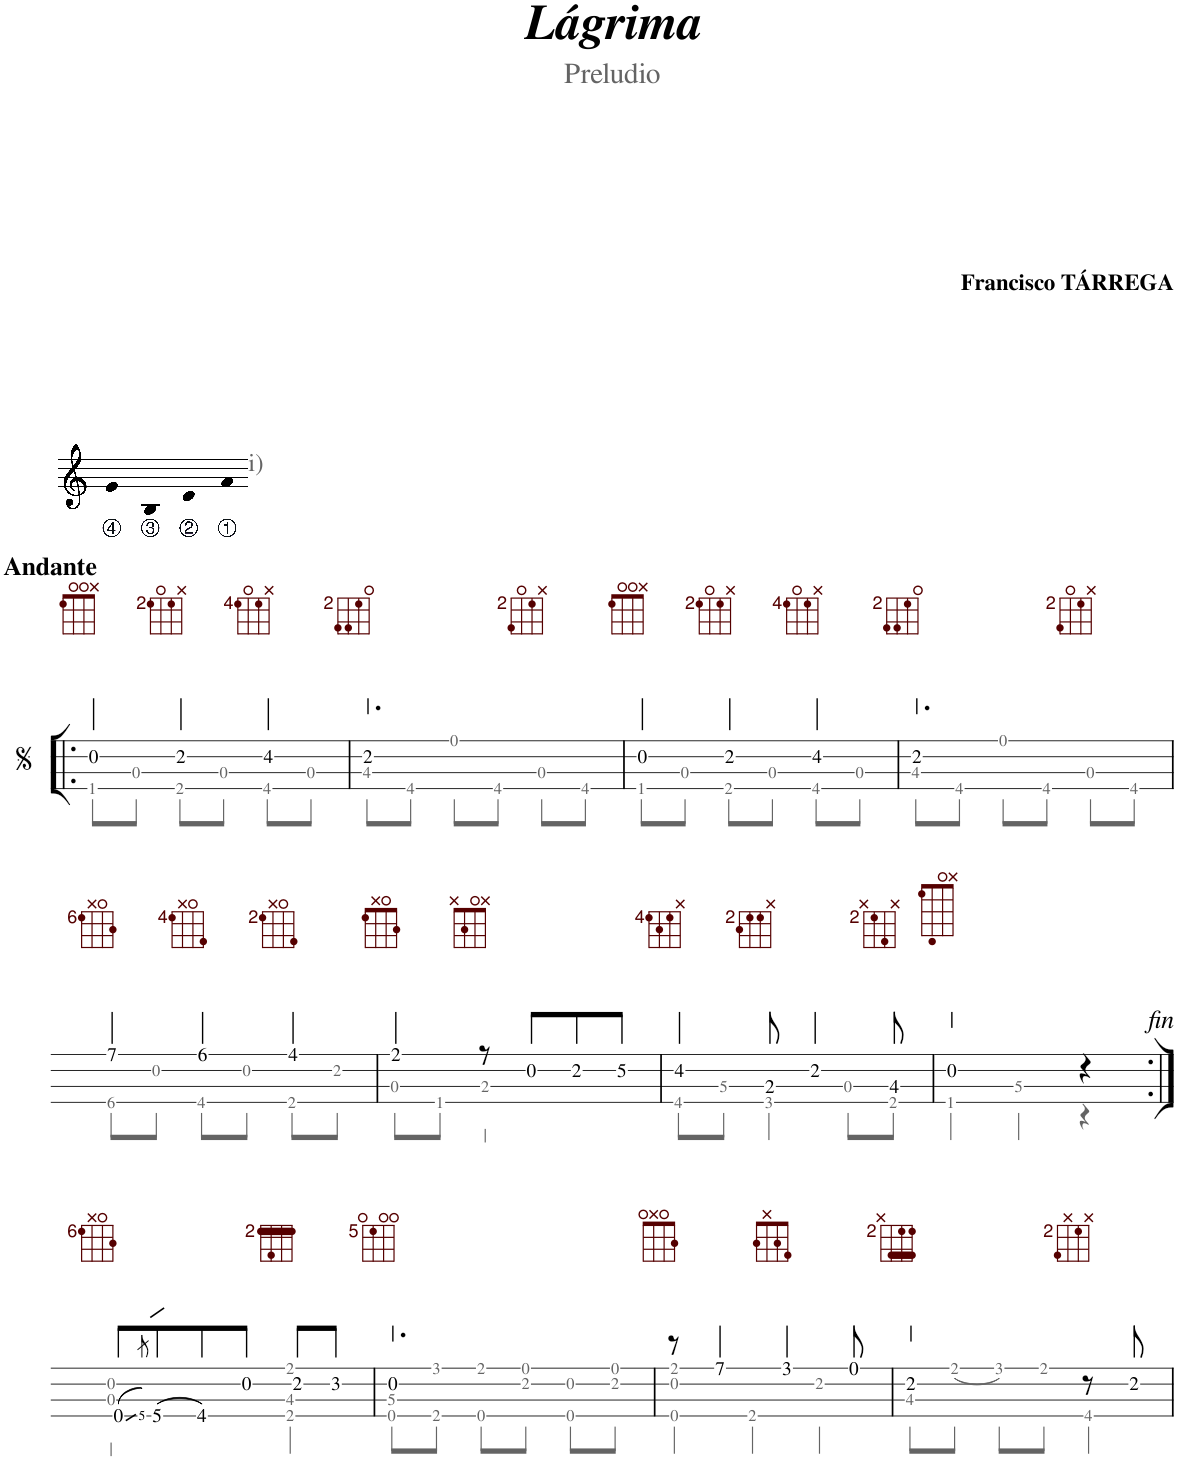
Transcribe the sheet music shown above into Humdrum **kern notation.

**kern
*part1
*staff1
*I"Ukulélé [Tablature]
*stria4
*k[]
*M3/4
=1!|:
*^
!LO:TX:a:B:t=Andante	!
4e/	8g#!i\L
.	8B!i\J
4f#/	8a!i\L
.	8B!i\J
4g#/	8b!i\L
.	8B!i\J
=2	=2
2.f#/	8e-!i\L
.	8b!i\J
.	8a!i\L
.	8b!i\J
.	8B!i\L
.	8b!i\J
=3	=3
4e/	8g#!i\L
.	8B!i\J
4f#/	8a!i\L
.	8B!i\J
4g#/	8b!i\L
.	8B!i\J
=4	=4
2.f#/	8e-!i\L
.	8b!i\J
.	8a!i\L
.	8b!i\J
.	8B!i\L
.	8b!i\J
!!LO:LB:g=z	!!
=5	=5
4ee/	8cc#!i\L
.	8e!i\J
4dd#/	8b!i\L
.	8e!i\J
4cc#/	8a!i\L
.	8f#!i\J
=6	=6
4b/	8B!i\L
.	8g#!i\J
8r	2c#!i\
8e/L	.
8f#/	.
8a/J	.
=7	=7
4g#/	8b!i\L
.	8e!i\J
8c#/	4a#!i\
4f#/	.
.	8B!i\L
8d#/	8a!i\J
=8	=8
2e/	4g#!i\
.	4e!i\
4r	4r
!	!LO:TX:a:t=<i>fin</i>
!!LO:LB:g=z	!!
=9:|!	=9:|!
(8g/L	2B!i\ 2e!i\
8qcc/)	.
(8cc/	.
8b/)	.
8e/J	.
8g-/L	4a!i\ 4d#X!i\ 4b!i\
8g/J	.
=10	=10
2.e/	8g!i\ 8e!i\L
.	8a!i\ 8cc!i\J
.	8g!i\ 8b!i\L
.	8f#!i\ 8a!i\J
.	8g!i\ 8e!i\L
.	8f#!i\ 8a!i\J
=11	=11
8r	4g!i\ 4e!i\ 4b!i\
4ee/	.
.	4a!i\
4cc/	.
.	4f#!i\
8a/	.
=12	=12
2f#/	8d#!i\L
.	(8b!i\J
.	8cc!i\L)
.	8b!i\J
8r	4b!i\
8f#/	.
*v	*v
=
*-
